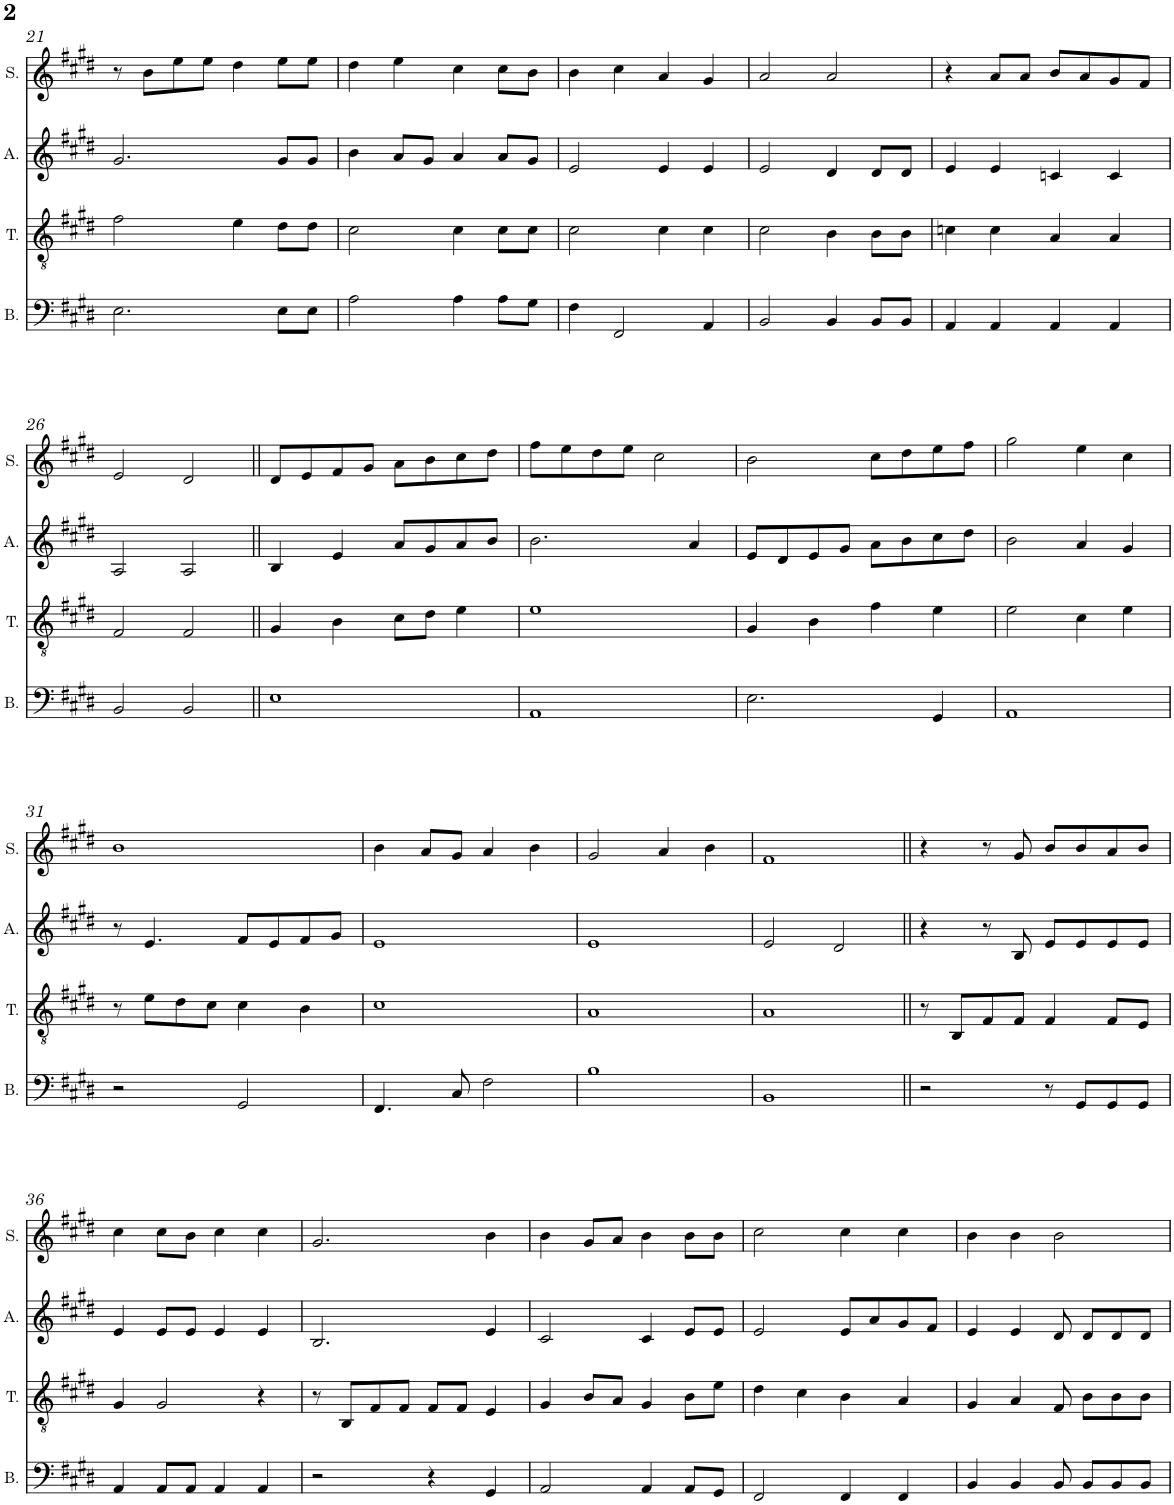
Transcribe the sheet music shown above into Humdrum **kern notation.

**kern	**kern	**kern	**kern
*part4	*part3	*part2	*part1
*staff4	*staff3	*staff2	*staff1
*I"Basse	*I"Ténor	*I"Alto	*I"Soprano
*I'B.	*I'T.	*I'A.	*I'S.
!!LO:PB:g=z
*clefF4	*clefGv2	*clefG2	*clefG2
*k[f#c#g#d#]	*k[f#c#g#d#]	*k[f#c#g#d#]	*k[f#c#g#d#]
*M4/4	*M4/4	*M4/4	*M4/4
=21	=21	=21	=21
2.E\	2f#\	2.g#/	8r
.	.	.	8b\L
.	.	.	8ee\
.	.	.	8ee\J
.	4e\	.	4dd#\
8E\L	8d#\L	8g#/L	8ee\L
8E\J	8d#\J	8g#/J	8ee\J
=22	=22	=22	=22
2A\	2c#\	4b\	4dd#\
.	.	8a/L	4ee\
.	.	8g#/J	.
4A\	4c#\	4a/	4cc#\
8A\L	8c#\L	8a/L	8cc#\L
8G#\J	8c#\J	8g#/J	8b\J
=23	=23	=23	=23
4F#\	2c#\	2e/	4b\
2FF#/	.	.	4cc#\
.	4c#\	4e/	4a/
4AA/	4c#\	4e/	4g#/
=24	=24	=24	=24
2BB/	2c#\	2e/	2a/
4BB/	4B\	4d#/	2a/
8BB/L	8B\L	8d#/L	.
8BB/J	8B\J	8d#/J	.
=25	=25	=25	=25
4AA/	4cn\	4e/	4r
4AA/	4c\	4e/	8a/L
.	.	.	8a/J
4AA/	4A/	4cn/	8b/L
.	.	.	8a/
4AA/	4A/	4c/	8g#/
.	.	.	8f#/J
!!LO:LB:g=z
=26	=26	=26	=26
2BB/	2F#/	2A/	2e/
2BB/	2F#/	2A/	2d#/
=27||	=27||	=27||	=27||
1E	4G#/	4B/	8d#/L
.	.	.	8e/
.	4B\	4e/	8f#/
.	.	.	8g#/J
.	8c#\L	8a/L	8a\L
.	8d#\J	8g#/	8b\
.	4e\	8a/	8cc#\
.	.	8b/J	8dd#\J
=28	=28	=28	=28
1AA	1e	2.b\	8ff#\L
.	.	.	8ee\
.	.	.	8dd#\
.	.	.	8ee\J
.	.	.	2cc#\
.	.	4a/	.
=29	=29	=29	=29
2.E\	4G#/	8e/L	2b\
.	.	8d#/	.
.	4B\	8e/	.
.	.	8g#/J	.
.	4f#\	8a\L	8cc#\L
.	.	8b\	8dd#\
4GG#/	4e\	8cc#\	8ee\
.	.	8dd#\J	8ff#\J
=30	=30	=30	=30
1AA	2e\	2b\	2gg#\
.	4c#\	4a/	4ee\
.	4e\	4g#/	4cc#\
!!LO:LB:g=z
=31	=31	=31	=31
2r	8r	8r	1b
.	8e\L	4.e/	.
.	8d#\	.	.
.	8c#\J	.	.
2GG#/	4c#\	8f#/L	.
.	.	8e/	.
.	4B\	8f#/	.
.	.	8g#/J	.
=32	=32	=32	=32
4.FF#/	1c#	1e	4b\
.	.	.	8a/L
8C#/	.	.	8g#/J
2F#\	.	.	4a/
.	.	.	4b\
=33	=33	=33	=33
1B	1A	1e	2g#/
.	.	.	4a/
.	.	.	4b\
=34	=34	=34	=34
1BB	1A	2e/	1f#
.	.	2d#/	.
=35||	=35||	=35||	=35||
2r	8r	4r	4r
.	8BB/L	.	.
.	8F#/	8r	8r
.	8F#/J	8B/	8g#/
8r	4F#/	8e/L	8b/L
8GG#/L	.	8e/	8b/
8GG#/	8F#/L	8e/	8a/
8GG#/J	8E/J	8e/J	8b/J
!!LO:LB:g=z
=36	=36	=36	=36
4AA/	4G#/	4e/	4cc#\
8AA/L	2G#/	8e/L	8cc#\L
8AA/J	.	8e/J	8b\J
4AA/	.	4e/	4cc#\
4AA/	4r	4e/	4cc#\
=37	=37	=37	=37
2r	8r	2.B/	2.g#/
.	8BB/L	.	.
.	8F#/	.	.
.	8F#/J	.	.
4r	8F#/L	.	.
.	8F#/J	.	.
4GG#/	4E/	4e/	4b\
=38	=38	=38	=38
2AA/	4G#/	2c#/	4b\
.	8B/L	.	8g#/L
.	8A/J	.	8a/J
4AA/	4G#/	4c#/	4b\
8AA/L	8B\L	8e/L	8b\L
8GG#/J	8e\J	8e/J	8b\J
=39	=39	=39	=39
2FF#/	4d#\	2e/	2cc#\
.	4c#\	.	.
4FF#/	4B\	8e/L	4cc#\
.	.	8a/	.
4FF#/	4A/	8g#/	4cc#\
.	.	8f#/J	.
=40	=40	=40	=40
4BB/	4G#/	4e/	4b\
4BB/	4A/	4e/	4b\
8BB/	8F#/	8d#/	2b\
8BB/L	8B\L	8d#/L	.
8BB/	8B\	8d#/	.
8BB/J	8B\J	8d#/J	.
=	=	=	=
*-	*-	*-	*-
